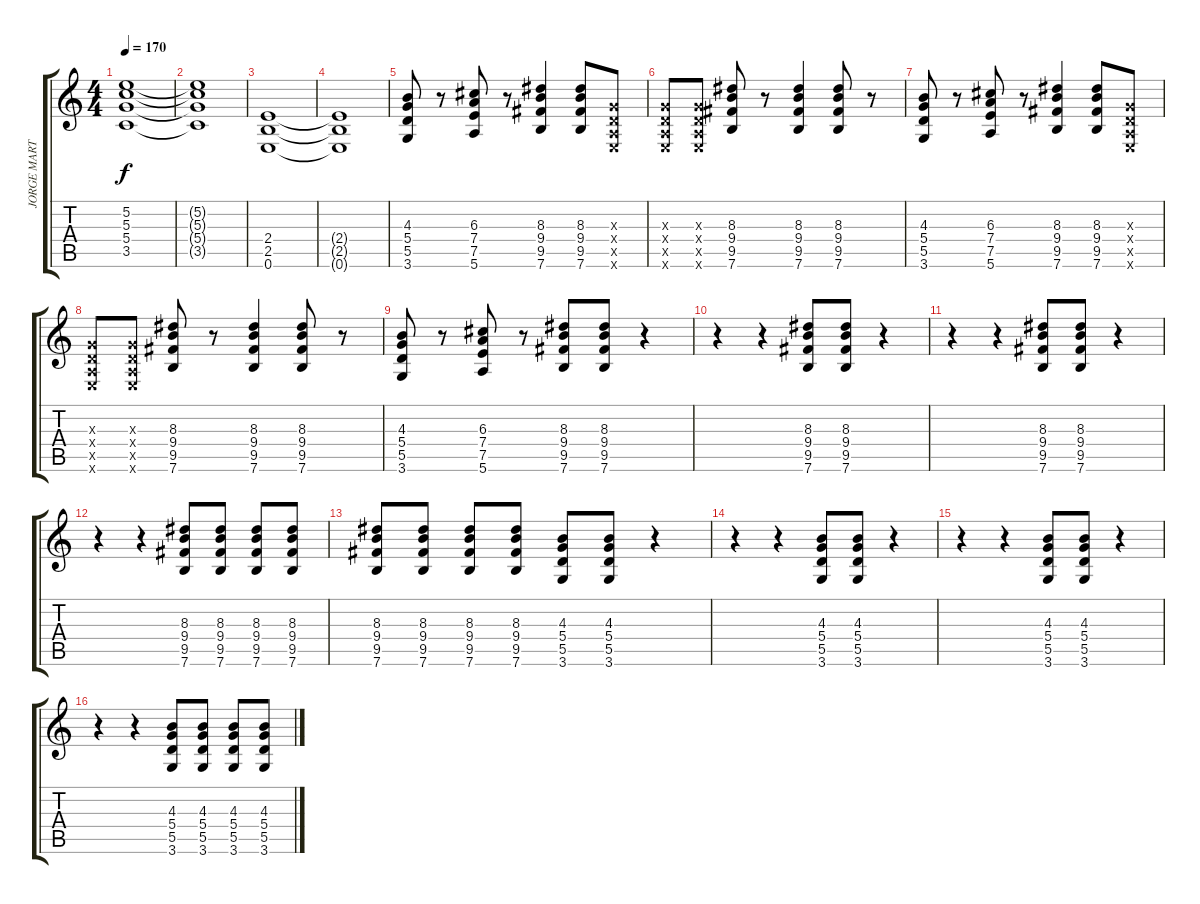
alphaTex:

\track ("JORGE MARTINEZ" "JORGE MART") {instrument overdrivenguitar}
\staff {score tabs}
\tuning (E4 B3 G3 D3 A2 E2) {hide}
\ts (4 4)
\tempo 170
\clef g2
\ks c
(5.2 5.3 5.4 3.5).1{dy f} |
(5.2{t} 5.3{t} 5.4{t} 3.5{t}).1 |
(2.4 2.5 0.6).1 |
(2.4{t} 2.5{t} 0.6{t}).1 |
(4.3 5.4 5.5 3.6).8 r.8 (6.3 7.4 7.5 5.6).8 r.8 (8.3 9.4 9.5 7.6).4 (8.3 9.4 9.5 7.6).8 (0.3{x} 0.4{x} 0.5{x} 0.6{x}).8 |
(0.3{x} 0.4{x} 0.5{x} 0.6{x}).8 (0.3{x} 0.4{x} 0.5{x} 0.6{x}).8 (8.3 9.4 9.5 7.6).8 r.8 (8.3 9.4 9.5 7.6).4 (8.3 9.4 9.5 7.6).8 r.8 |
(4.3 5.4 5.5 3.6).8 r.8 (6.3 7.4 7.5 5.6).8 r.8 (8.3 9.4 9.5 7.6).4 (8.3 9.4 9.5 7.6).8 (0.3{x} 0.4{x} 0.5{x} 0.6{x}).8 |
(0.3{x} 0.4{x} 0.5{x} 0.6{x}).8 (0.3{x} 0.4{x} 0.5{x} 0.6{x}).8 (8.3 9.4 9.5 7.6).8 r.8 (8.3 9.4 9.5 7.6).4 (8.3 9.4 9.5 7.6).8 r.8 |
(4.3 5.4 5.5 3.6).8 r.8 (6.3 7.4 7.5 5.6).8 r.8 (8.3 9.4 9.5 7.6).8 (8.3 9.4 9.5 7.6).8 r.4 |
r.4 r.4 (8.3 9.4 9.5 7.6).8 (8.3 9.4 9.5 7.6).8 r.4 |
r.4 r.4 (8.3 9.4 9.5 7.6).8 (8.3 9.4 9.5 7.6).8 r.4 |
r.4 r.4 (8.3 9.4 9.5 7.6).8 (8.3 9.4 9.5 7.6).8 (8.3 9.4 9.5 7.6).8 (8.3 9.4 9.5 7.6).8 |
(8.3 9.4 9.5 7.6).8 (8.3 9.4 9.5 7.6).8 (8.3 9.4 9.5 7.6).8 (8.3 9.4 9.5 7.6).8 (4.3 5.4 5.5 3.6).8 (4.3 5.4 5.5 3.6).8 r.4 |
r.4 r.4 (4.3 5.4 5.5 3.6).8 (4.3 5.4 5.5 3.6).8 r.4 |
r.4 r.4 (4.3 5.4 5.5 3.6).8 (4.3 5.4 5.5 3.6).8 r.4 |
r.4 r.4 (4.3 5.4 5.5 3.6).8 (4.3 5.4 5.5 3.6).8 (4.3 5.4 5.5 3.6).8 (4.3 5.4 5.5 3.6).8
